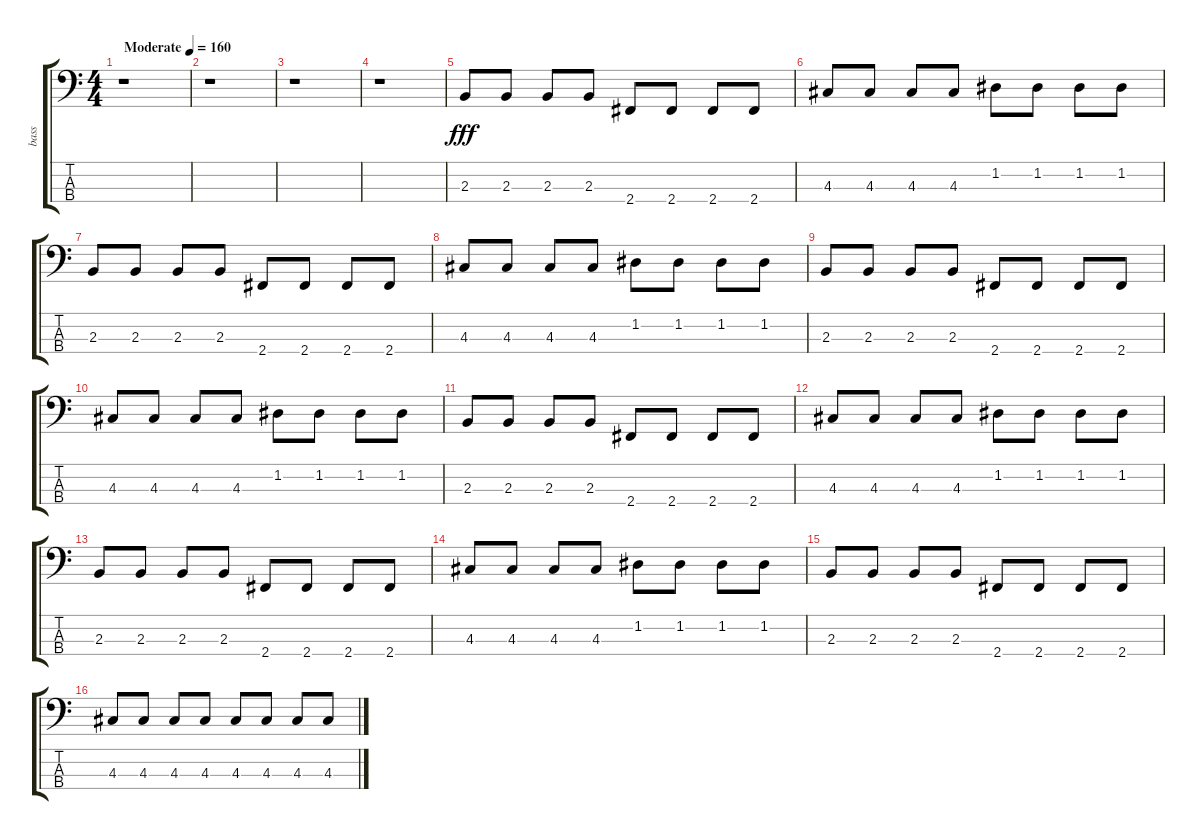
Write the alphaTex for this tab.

\track ("bass" "bass") {instrument electricbassfinger}
\staff {score tabs}
\tuning (G2 D2 A1 E1) {hide}
\ts (4 4)
\tempo (160 "Moderate")
\clef f4
\ks c
r.1{dy fff instrument electricbassfinger} |
r.1 |
r.1 |
r.1 |
2.3.8 2.3.8 2.3.8 2.3.8 2.4.8 2.4.8 2.4.8 2.4.8 |
4.3.8 4.3.8 4.3.8 4.3.8 1.2.8 1.2.8 1.2.8 1.2.8 |
2.3.8 2.3.8 2.3.8 2.3.8 2.4.8 2.4.8 2.4.8 2.4.8 |
4.3.8 4.3.8 4.3.8 4.3.8 1.2.8 1.2.8 1.2.8 1.2.8 |
2.3.8 2.3.8 2.3.8 2.3.8 2.4.8 2.4.8 2.4.8 2.4.8 |
4.3.8 4.3.8 4.3.8 4.3.8 1.2.8 1.2.8 1.2.8 1.2.8 |
2.3.8 2.3.8 2.3.8 2.3.8 2.4.8 2.4.8 2.4.8 2.4.8 |
4.3.8 4.3.8 4.3.8 4.3.8 1.2.8 1.2.8 1.2.8 1.2.8 |
2.3.8 2.3.8 2.3.8 2.3.8 2.4.8 2.4.8 2.4.8 2.4.8 |
4.3.8 4.3.8 4.3.8 4.3.8 1.2.8 1.2.8 1.2.8 1.2.8 |
2.3.8 2.3.8 2.3.8 2.3.8 2.4.8 2.4.8 2.4.8 2.4.8 |
4.3.8 4.3.8 4.3.8 4.3.8 4.3.8 4.3.8 4.3.8 4.3.8
